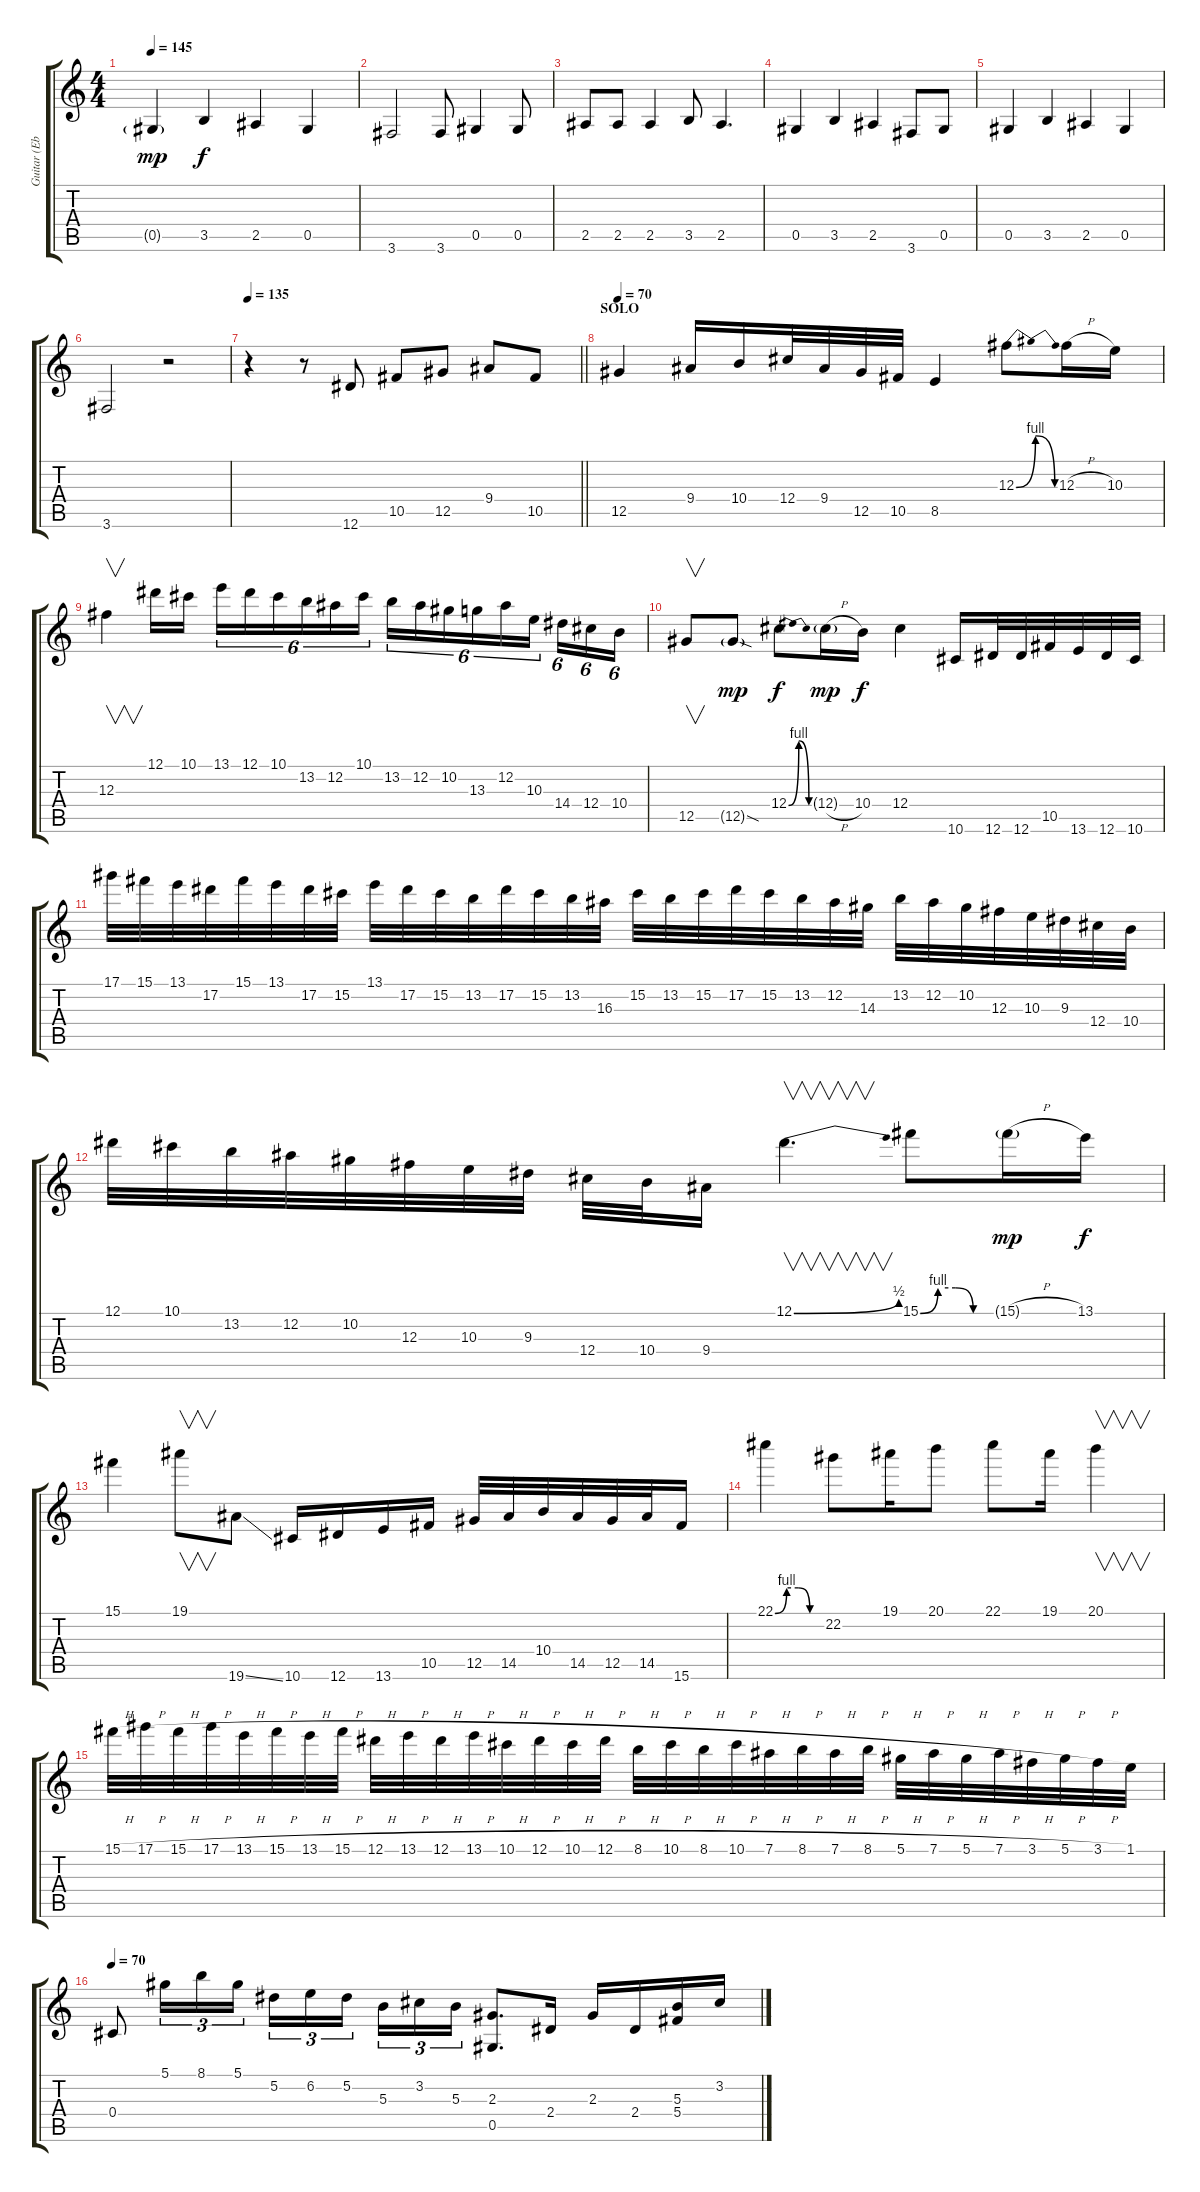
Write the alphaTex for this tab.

\track ("Guitar (Eb)" "Guitar (Eb") {instrument overdrivenguitar}
\staff {score tabs}
\tuning (Eb4 Bb3 Gb3 Db3 Ab2 Eb2) {hide}
\ts (4 4)
\tempo 145
\clef g2
\ks c
0.5{g}.4{dy mp} 3.5.4{dy f} 2.5.4 0.5.4 |
3.6.2 3.6.8 0.5.4 0.5.8 |
2.5.8 2.5.8 2.5.4 3.5.8 2.5.4{d} |
0.5.4 3.5.4 2.5.4 3.6.8 0.5.8 |
0.5.4 3.5.4 2.5.4 0.5.4 |
3.6.2 r.2 |
\tempo 135
\barLineRight lightlight
r.4 r.8 12.6.8 10.5.8 12.5.8 9.4.8 10.5.8 |
\section ("" "SOLO")
\tempo 70
12.5.4 9.4.16 10.4.16 12.4.32 9.4.32 12.5.32 10.5.32 8.5.4 12.3{be (bendrelease 0 0 15 4 45 4 60 0)}.8 12.3{h}.16 10.3.16 |
12.3.4{v} 12.1.16 10.1.16{beam splitsecondary} 13.1.16{tu (6 4)} 12.1.16{tu (6 4)} 10.1.16{tu (6 4)} 13.2.16{tu (6 4)} 12.2.16{tu (6 4)} 10.1.16{tu (6 4) beam splitsecondary} 13.2.16{tu (6 4)} 12.2.16{tu (6 4)} 10.2.16{tu (6 4)} 13.3.16{tu (6 4)} 12.2.16{tu (6 4)} 10.3.16{tu (6 4) beam splitsecondary} 14.4.16{tu (6 4)} 12.4.16{tu (6 4)} 10.4.16{tu (6 4)} |
12.5.8{v} 12.5{sod g}.8{dy mp} 12.4{be (bendrelease 0 0 15 4 15 4 60 0)}.8{dy f} 12.4{h g}.16{dy mp} 10.4.16{dy f} 12.4.4 10.6.16 12.6.32 12.6.32 10.5.32 13.6.32 12.6.32 10.6.32 |
17.1.32 15.1.32 13.1.32 17.2.32 15.1.32 13.1.32 17.2.32 15.2.32 13.1.32 17.2.32 15.2.32 13.2.32 17.2.32 15.2.32 13.2.32 16.3.32 15.2.32 13.2.32 15.2.32 17.2.32 15.2.32 13.2.32 12.2.32 14.3.32 13.2.32 12.2.32 10.2.32 12.3.32 10.3.32 9.3.32 12.4.32 10.4.32 |
12.1.32 10.1.32 13.2.32 12.2.32 10.2.32 12.3.32 10.3.32 9.3.32 12.4.32 10.4.32 9.4.16 12.1{be (bend 0 0 60 2)}.4{v d} 15.1{be (custom 0 0 15 4 30 4 45 0 60 0)}.8 15.1{h g}.16{dy mp} 13.1.16{dy f} |
15.1.4 19.1.8{v} 19.6{ss}.8 10.6.16 12.6.16 13.6.16 10.5.16 12.5.32 14.5.32 10.4.32 14.5.32 12.5.32 14.5.32 15.6.16 |
22.1{be (custom 0 0 15 4 30 4 45 0 60 0)}.4 22.2.8 19.1.16 20.1.8 22.1.8 19.1.16 20.1.4{v} |
15.1{h}.32 17.1{h}.32 15.1{h}.32 17.1{h}.32 13.1{h}.32 15.1{h}.32 13.1{h}.32 15.1{h}.32 12.1{h}.32 13.1{h}.32 12.1{h}.32 13.1{h}.32 10.1{h}.32 12.1{h}.32 10.1{h}.32 12.1{h}.32 8.1{h}.32 10.1{h}.32 8.1{h}.32 10.1{h}.32 7.1{h}.32 8.1{h}.32 7.1{h}.32 8.1{h}.32 5.1{h}.32 7.1{h}.32 5.1{h}.32 7.1{h}.32 3.1{h}.32 5.1{h}.32 3.1{h}.32 1.1.32 |
\tempo 70
0.4.8 5.1.16{tu (3 2)} 8.1.16{tu (3 2)} 5.1.16{tu (3 2)} 5.2.16{tu (3 2)} 6.2.16{tu (3 2)} 5.2.16{tu (3 2) beam splitsecondary} 5.3.16{tu (3 2)} 3.2.16{tu (3 2)} 5.3.16{tu (3 2)} (2.3 0.5).8{d} 2.4.16 2.3.16 2.4.16 (5.3 5.4).16 3.2.16
